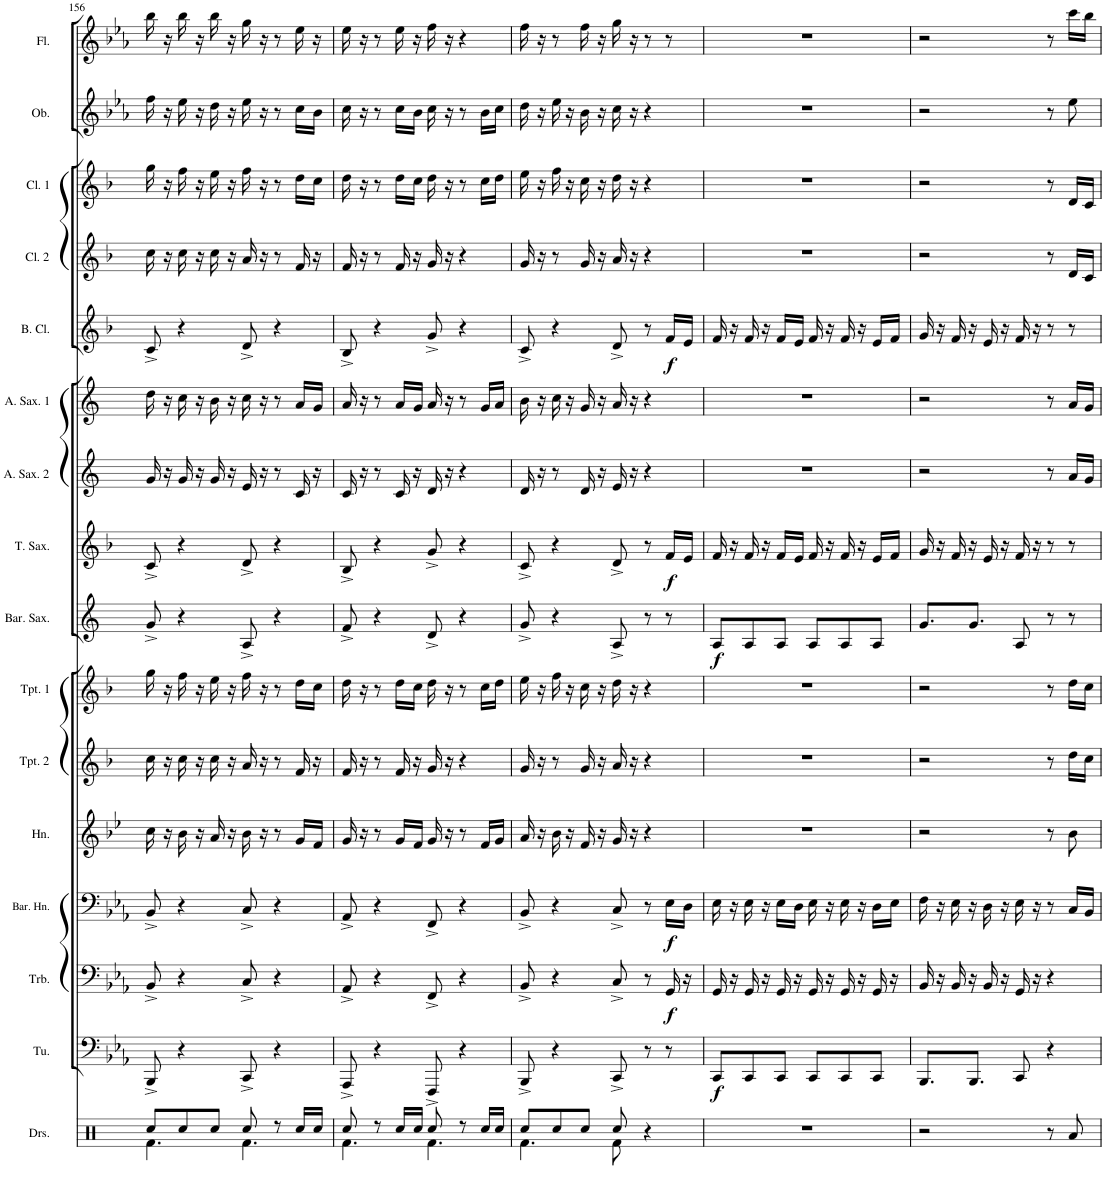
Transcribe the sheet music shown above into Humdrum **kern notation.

**kern	**kern	**dynam	**kern	**dynam	**kern	**dynam	**kern	**kern	**kern	**kern	**dynam	**kern	**dynam	**kern	**kern	**kern	**dynam	**kern	**kern	**kern	**kern
*part16	*part15	*part15	*part14	*part14	*part13	*part13	*part12	*part11	*part10	*part9	*part9	*part8	*part8	*part7	*part6	*part5	*part5	*part4	*part3	*part2	*part1
*staff16	*staff15	*staff15	*staff14	*staff14	*staff13	*staff13	*staff12	*staff11	*staff10	*staff9	*staff9	*staff8	*staff8	*staff7	*staff6	*staff5	*staff5	*staff4	*staff3	*staff2	*staff1
*I"Drumset	*I"Tuba	*	*I"Trombone	*	*I"Baritone Horn	*	*I"Horn	*I"Trumpet 2	*I"Trumpet 1	*I"Baritone Saxophone	*	*I"Tenor Saxophone	*	*I"Alto Saxophone 2	*I"Alto Saxophone 1	*I"Bass Clarinet	*	*I"Clarinet 2	*I"Clarinet 1	*I"Oboe	*I"Flute
*I'Drs.	*I'Tu.	*	*I'Trb.	*	*I'Bar. Hn.	*	*I'Hn.	*I'Tpt. 2	*I'Tpt. 1	*I'Bar. Sax.	*	*I'T. Sax.	*	*I'A. Sax. 2	*I'A. Sax. 1	*I'B. Cl.	*	*I'Cl. 2	*I'Cl. 1	*I'Ob.	*I'Fl.
!!LO:PB:g=z
*clefX	*clefF4	*	*clefF4	*	*clefF4	*	*clefG2	*clefG2	*clefG2	*clefG2	*	*clefG2	*	*clefG2	*clefG2	*clefG2	*	*clefG2	*clefG2	*clefG2	*clefG2
*	*	*	*	*	*Trd4c7	*	*Trd4c7	*Trd1c2	*Trd1c2	*Trd12c21	*	*Trd8c14	*	*Trd5c9	*Trd5c9	*Trd8c14	*	*Trd1c2	*Trd1c2	*	*
*k[]	*k[b-e-a-]	*	*k[b-e-a-]	*	*k[b-e-a-]	*	*k[b-e-]	*k[b-]	*k[b-]	*k[]	*	*k[b-]	*	*k[]	*k[]	*k[b-]	*	*k[b-]	*k[b-]	*k[b-e-a-]	*k[b-e-a-]
*M6/8	*M6/8	*	*M6/8	*	*M6/8	*	*M6/8	*M6/8	*M6/8	*M6/8	*	*M6/8	*	*M6/8	*M6/8	*M6/8	*	*M6/8	*M6/8	*M6/8	*M3/4
=156	=156	=156	=156	=156	=156	=156	=156	=156	=156	=156	=156	=156	=156	=156	=156	=156	=156	=156	=156	=156	=156
*^	*	*	*	*	*	*	*	*	*	*	*	*	*	*	*	*	*	*	*	*	*
8Rcc/L	4.Rf\	8BBB-^/	.	8BB-^/	.	8BB-^/	.	16cc\	16cc\	16gg\	8g^/	.	8c^/	.	16g/	16dd\	8c^/	.	16cc\	16gg\	16ff\	16bb-\
.	.	.	.	.	.	.	.	16r	16r	16r	.	.	.	.	16r	16r	.	.	16r	16r	16r	16r
8Rcc/	.	4r	.	4r	.	4r	.	16b-\	16cc\	16ff\	4r	.	4r	.	16g/	16cc\	4r	.	16cc\	16ff\	16ee-\	16bb-\
.	.	.	.	.	.	.	.	16r	16r	16r	.	.	.	.	16r	16r	.	.	16r	16r	16r	16r
8Rcc/J	.	.	.	.	.	.	.	16a/	16cc\	16ee\	.	.	.	.	16g/	16b\	.	.	16cc\	16ee\	16dd\	16bb-\
.	.	.	.	.	.	.	.	16r	16r	16r	.	.	.	.	16r	16r	.	.	16r	16r	16r	16r
8Rcc/	4.Rf\	8CC^/	.	8C^/	.	8C^/	.	16b-\	16a/	16ff\	8A^/	.	8d^/	.	16e/	16cc\	8d^/	.	16a/	16ff\	16ee-\	16gg\
.	.	.	.	.	.	.	.	16r	16r	16r	.	.	.	.	16r	16r	.	.	16r	16r	16r	16r
8r	.	4r	.	4r	.	4r	.	8r	8r	8r	4r	.	4r	.	8r	8r	4r	.	8r	8r	8r	8r
16Rcc/LL	.	.	.	.	.	.	.	16g/LL	16f/	16dd\LL	.	.	.	.	16c/	16a/LL	.	.	16f/	16dd\LL	16cc\LL	16ee-\
16Rcc/JJ	.	.	.	.	.	.	.	16f/JJ	16r	16cc\JJ	.	.	.	.	16r	16g/JJ	.	.	16r	16cc\JJ	16b-\JJ	16r
=157	=157	=157	=157	=157	=157	=157	=157	=157	=157	=157	=157	=157	=157	=157	=157	=157	=157	=157	=157	=157	=157	=157
8Rcc/	4.Rf\	8AAA-^/	.	8AA-^/	.	8AA-^/	.	16g/	16f/	16dd\	8f^/	.	8B-^/	.	16c/	16a/	8B-^/	.	16f/	16dd\	16cc\	16ee-\
.	.	.	.	.	.	.	.	16r	16r	16r	.	.	.	.	16r	16r	.	.	16r	16r	16r	16r
8r	.	4r	.	4r	.	4r	.	8r	8r	8r	4r	.	4r	.	8r	8r	4r	.	8r	8r	8r	8r
16Rcc/LL	.	.	.	.	.	.	.	16g/LL	16f/	16dd\LL	.	.	.	.	16c/	16a/LL	.	.	16f/	16dd\LL	16cc\LL	16ee-\
16Rcc/JJ	.	.	.	.	.	.	.	16f/JJ	16r	16cc\JJ	.	.	.	.	16r	16g/JJ	.	.	16r	16cc\JJ	16b-\JJ	16r
8Rcc/	4.Rf\	8FFF^/	.	8FF^/	.	8FF^/	.	16g/	16g/	16dd\	8d^/	.	8g^/	.	16d/	16a/	8g^/	.	16g/	16dd\	16cc\	16ff\
.	.	.	.	.	.	.	.	16r	16r	16r	.	.	.	.	16r	16r	.	.	16r	16r	16r	16r
8r	.	4r	.	4r	.	4r	.	8r	4r	8r	4r	.	4r	.	4r	8r	4r	.	4r	8r	8r	4r
16Rcc/LL	.	.	.	.	.	.	.	16f/LL	.	16cc\LL	.	.	.	.	.	16g/LL	.	.	.	16cc\LL	16b-\LL	.
16Rcc/JJ	.	.	.	.	.	.	.	16g/JJ	.	16dd\JJ	.	.	.	.	.	16a/JJ	.	.	.	16dd\JJ	16cc\JJ	.
=158	=158	=158	=158	=158	=158	=158	=158	=158	=158	=158	=158	=158	=158	=158	=158	=158	=158	=158	=158	=158	=158	=158
8Rcc/L	4.Rf\	8BBB-^/	.	8BB-^/	.	8BB-^/	.	16a/	16g/	16ee\	8g^/	.	8c^/	.	16d/	16b\	8c^/	.	16g/	16ee\	16dd\	16ff\
.	.	.	.	.	.	.	.	16r	16r	16r	.	.	.	.	16r	16r	.	.	16r	16r	16r	16r
8Rcc/	.	4r	.	4r	.	4r	.	16b-\	8r	16ff\	4r	.	4r	.	8r	16cc\	4r	.	8r	16ff\	16ee-\	8r
.	.	.	.	.	.	.	.	16r	.	16r	.	.	.	.	.	16r	.	.	.	16r	16r	.
8Rcc/J	.	.	.	.	.	.	.	16f/	16g/	16cc\	.	.	.	.	16d/	16g/	.	.	16g/	16cc\	16b-\	16ff\
.	.	.	.	.	.	.	.	16r	16r	16r	.	.	.	.	16r	16r	.	.	16r	16r	16r	16r
8Rcc/	8Rf\	8CC^/	.	8C^/	.	8C^/	.	16g/	16a/	16dd\	8A^/	.	8d^/	.	16e/	16a/	8d^/	.	16a/	16dd\	16cc\	16gg\
.	.	.	.	.	.	.	.	16r	16r	16r	.	.	.	.	16r	16r	.	.	16r	16r	16r	16r
4r	4ryy	8r	.	8r	.	8r	.	4r	4r	4r	8r	.	8r	.	4r	4r	8r	.	4r	4r	4r	8r
!	!	!	!	!	!LO:DY:b	!	!LO:DY:b	!	!	!	!	!	!	!LO:DY:b	!	!	!	!LO:DY:b	!	!	!	!
.	.	8r	.	16GG/	f	16E-\LL	f	.	.	.	8r	.	16f/LL	f	.	.	16f/LL	f	.	.	.	8r
.	.	.	.	16r	.	16D\JJ	.	.	.	.	.	.	16e/JJ	.	.	.	16e/JJ	.	.	.	.	.
*v	*v	*	*	*	*	*	*	*	*	*	*	*	*	*	*	*	*	*	*	*	*	*
=159	=159	=159	=159	=159	=159	=159	=159	=159	=159	=159	=159	=159	=159	=159	=159	=159	=159	=159	=159	=159	=159
!	!	!LO:DY:b	!	!	!	!	!	!	!	!	!LO:DY:b	!	!	!	!	!	!	!	!	!	!
2.r	8CC/L	f	16GG/	.	16E-\	.	2.r	2.r	2.r	8A/L	f	16f/	.	2.r	2.r	16f/	.	2.r	2.r	2.r	2.r
.	.	.	16r	.	16r	.	.	.	.	.	.	16r	.	.	.	16r	.	.	.	.	.
.	8CC/	.	16GG/	.	16E-\	.	.	.	.	8A/	.	16f/	.	.	.	16f/	.	.	.	.	.
.	.	.	16r	.	16r	.	.	.	.	.	.	16r	.	.	.	16r	.	.	.	.	.
.	8CC/J	.	16GG/	.	16E-\LL	.	.	.	.	8A/J	.	16f/LL	.	.	.	16f/LL	.	.	.	.	.
.	.	.	16r	.	16D\JJ	.	.	.	.	.	.	16e/JJ	.	.	.	16e/JJ	.	.	.	.	.
.	8CC/L	.	16GG/	.	16E-\	.	.	.	.	8A/L	.	16f/	.	.	.	16f/	.	.	.	.	.
.	.	.	16r	.	16r	.	.	.	.	.	.	16r	.	.	.	16r	.	.	.	.	.
.	8CC/	.	16GG/	.	16E-\	.	.	.	.	8A/	.	16f/	.	.	.	16f/	.	.	.	.	.
.	.	.	16r	.	16r	.	.	.	.	.	.	16r	.	.	.	16r	.	.	.	.	.
.	8CC/J	.	16GG/	.	16D\LL	.	.	.	.	8A/J	.	16e/LL	.	.	.	16e/LL	.	.	.	.	.
.	.	.	16r	.	16E-\JJ	.	.	.	.	.	.	16f/JJ	.	.	.	16f/JJ	.	.	.	.	.
=160	=160	=160	=160	=160	=160	=160	=160	=160	=160	=160	=160	=160	=160	=160	=160	=160	=160	=160	=160	=160	=160
2r	8.BBB-/L	.	16BB-/	.	16F\	.	2r	2r	2r	8.g/L	.	16g/	.	2r	2r	16g/	.	2r	2r	2r	2r
.	.	.	16r	.	16r	.	.	.	.	.	.	16r	.	.	.	16r	.	.	.	.	.
.	.	.	16BB-/	.	16E-\	.	.	.	.	.	.	16f/	.	.	.	16f/	.	.	.	.	.
.	8.BBB-/J	.	16r	.	16r	.	.	.	.	8.g/J	.	16r	.	.	.	16r	.	.	.	.	.
.	.	.	16BB-/	.	16D\	.	.	.	.	.	.	16e/	.	.	.	16e/	.	.	.	.	.
.	.	.	16r	.	16r	.	.	.	.	.	.	16r	.	.	.	16r	.	.	.	.	.
.	8CC/	.	16GG/	.	16E-\	.	.	.	.	8A/	.	16f/	.	.	.	16f/	.	.	.	.	.
.	.	.	16r	.	16r	.	.	.	.	.	.	16r	.	.	.	16r	.	.	.	.	.
8r	4r	.	4r	.	8r	.	8r	8r	8r	8r	.	8r	.	8r	8r	8r	.	8r	8r	8r	8r
8Ra/	.	.	.	.	16C/LL	.	8b-\	16dd\LL	16dd\LL	8r	.	8r	.	16a/LL	16a/LL	8r	.	16d/LL	16d/LL	8ee-\	16ccc\LL
.	.	.	.	.	16BB-/JJ	.	.	16cc\JJ	16cc\JJ	.	.	.	.	16g/JJ	16g/JJ	.	.	16c/JJ	16c/JJ	.	16bb-\JJ
=	=	=	=	=	=	=	=	=	=	=	=	=	=	=	=	=	=	=	=	=	=
*-	*-	*-	*-	*-	*-	*-	*-	*-	*-	*-	*-	*-	*-	*-	*-	*-	*-	*-	*-	*-	*-
